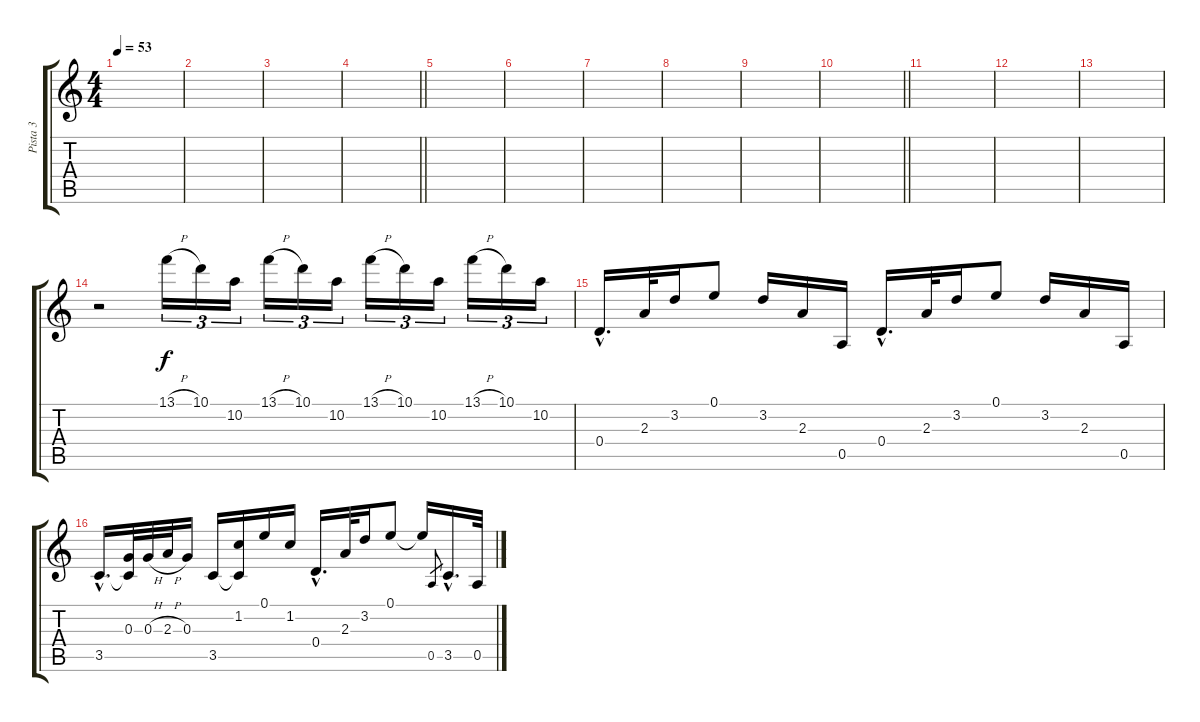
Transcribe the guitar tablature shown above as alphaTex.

\track ("Pista 3" "Pista 3") {instrument electricguitarclean}
\staff {score tabs}
\tuning (E4 B3 G3 D3 A2 E2) {hide}
\ts (4 4)
\tempo 53
\clef g2
\ks c
|
|
|
\barLineRight lightlight
|
|
|
|
|
|
\barLineRight lightlight
|
|
|
|
r.2 13.1{h}.16{tu (3 2) instrument distortionguitar} 10.1.16{tu (3 2)} 10.2.16{tu (3 2)} 13.1{h}.16{tu (3 2)} 10.1.16{tu (3 2)} 10.2.16{tu (3 2)} 13.1{h}.16{tu (3 2)} 10.1.16{tu (3 2)} 10.2.16{tu (3 2)} 13.1{h}.16{tu (3 2)} 10.1.16{tu (3 2)} 10.2.16{tu (3 2)} |
0.4{hac}.16{d instrument electricguitarclean} 2.3.32 3.2.16 0.1.8 3.2.16 2.3.16 0.5.16 0.4{hac}.16{d} 2.3.32 3.2.16 0.1.8 3.2.16 2.3.16 0.5.16 |
3.5{hac}.16{d} (0.3 3.5{t}).32 0.3{h}.32 2.3{h}.32 0.3.16 3.5.16 (1.2 3.5{t}).16 0.1.16 1.2.16 0.4{hac}.16{d} 2.3.32 3.2.16 0.1.8 0.1{t}.16 0.5.8{gr} 3.5{hac}.16{d} 0.5.32
